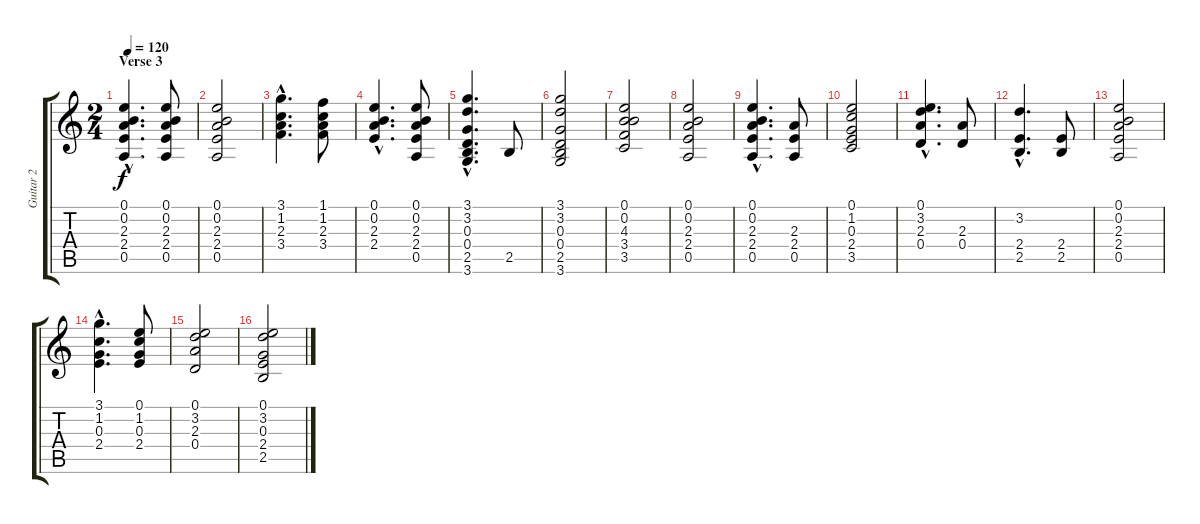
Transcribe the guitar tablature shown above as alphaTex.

\track ("Guitar 2" "Guitar 2") {instrument acousticguitarnylon}
\staff {score tabs}
\tuning (E4 B3 G3 D3 A2 E2) {hide}
\ts (2 4)
\section ("" "Verse 3")
\tempo 120
\clef g2
\ks c
(0.1{hac} 0.2{hac} 2.3{hac} 2.4{hac} 0.5{hac}).4{d dy f} (0.1 0.2 2.3 2.4 0.5).8 |
(0.1 0.2 2.3 2.4 0.5).2 |
(3.1{hac} 1.2{hac} 2.3{hac} 3.4{hac}).4{d} (1.1 1.2 2.3 3.4).8 |
(0.1{hac} 0.2{hac} 2.3{hac} 2.4{hac}).4{d} (0.1 0.2 2.3 2.4 0.5).8 |
(3.1{hac} 3.2{hac} 0.3{hac} 0.4{hac} 2.5{hac} 3.6{hac}).4{d} 2.5.8 |
(3.1 3.2 0.3 0.4 2.5 3.6).2 |
(0.1 0.2 4.3 3.4 3.5).2 |
(0.1 0.2 2.3 2.4 0.5).2 |
(0.1{hac} 0.2{hac} 2.3{hac} 2.4{hac} 0.5{hac}).4{d} (2.3 2.4 0.5).8 |
(0.1 1.2 0.3 2.4 3.5).2 |
(0.1{hac} 3.2{hac} 2.3{hac} 0.4{hac}).4{d} (2.3 0.4).8 |
(3.2{hac} 2.4{hac} 2.5{hac}).4{d} (2.4 2.5).8 |
(0.1 0.2 2.3 2.4 0.5).2 |
(3.1{hac} 1.2{hac} 0.3{hac} 2.4{hac}).4{d} (0.1 1.2 0.3 2.4).8 |
(0.1 3.2 2.3 0.4).2 |
(0.1 3.2 0.3 2.4 2.5).2
